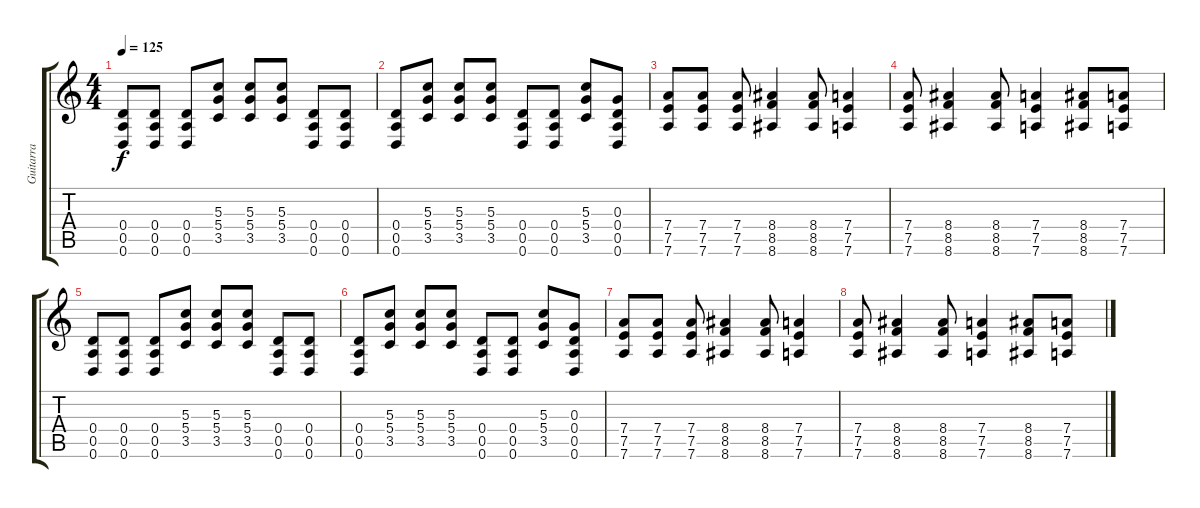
\track ("Guitarra" "Guitarra") {instrument distortionguitar}
\staff {score tabs}
\tuning (E4 B3 G3 D3 A2 D2) {hide}
\ts (4 4)
\tempo 125
\clef g2
\ks c
(0.4 0.5 0.6).8{dy f} (0.4 0.5 0.6).8 (0.4 0.5 0.6).8 (5.3 5.4 3.5).8 (5.3 5.4 3.5).8 (5.3 5.4 3.5).8 (0.4 0.5 0.6).8 (0.4 0.5 0.6).8 |
(0.4 0.5 0.6).8 (5.3 5.4 3.5).8 (5.3 5.4 3.5).8 (5.3 5.4 3.5).8 (0.4 0.5 0.6).8 (0.4 0.5 0.6).8 (5.3 5.4 3.5).8 (0.3 0.4 0.5 0.6).8 |
(7.4 7.5 7.6).8 (7.4 7.5 7.6).8 (7.4 7.5 7.6).8 (8.4 8.5 8.6).4 (8.4 8.5 8.6).8 (7.4 7.5 7.6).4 |
(7.4 7.5 7.6).8 (8.4 8.5 8.6).4 (8.4 8.5 8.6).8 (7.4 7.5 7.6).4 (8.4 8.5 8.6).8 (7.4 7.5 7.6).8 |
(0.4 0.5 0.6).8 (0.4 0.5 0.6).8 (0.4 0.5 0.6).8 (5.3 5.4 3.5).8 (5.3 5.4 3.5).8 (5.3 5.4 3.5).8 (0.4 0.5 0.6).8 (0.4 0.5 0.6).8 |
(0.4 0.5 0.6).8 (5.3 5.4 3.5).8 (5.3 5.4 3.5).8 (5.3 5.4 3.5).8 (0.4 0.5 0.6).8 (0.4 0.5 0.6).8 (5.3 5.4 3.5).8 (0.3 0.4 0.5 0.6).8 |
(7.4 7.5 7.6).8 (7.4 7.5 7.6).8 (7.4 7.5 7.6).8 (8.4 8.5 8.6).4 (8.4 8.5 8.6).8 (7.4 7.5 7.6).4 |
(7.4 7.5 7.6).8 (8.4 8.5 8.6).4 (8.4 8.5 8.6).8 (7.4 7.5 7.6).4 (8.4 8.5 8.6).8 (7.4 7.5 7.6).8
